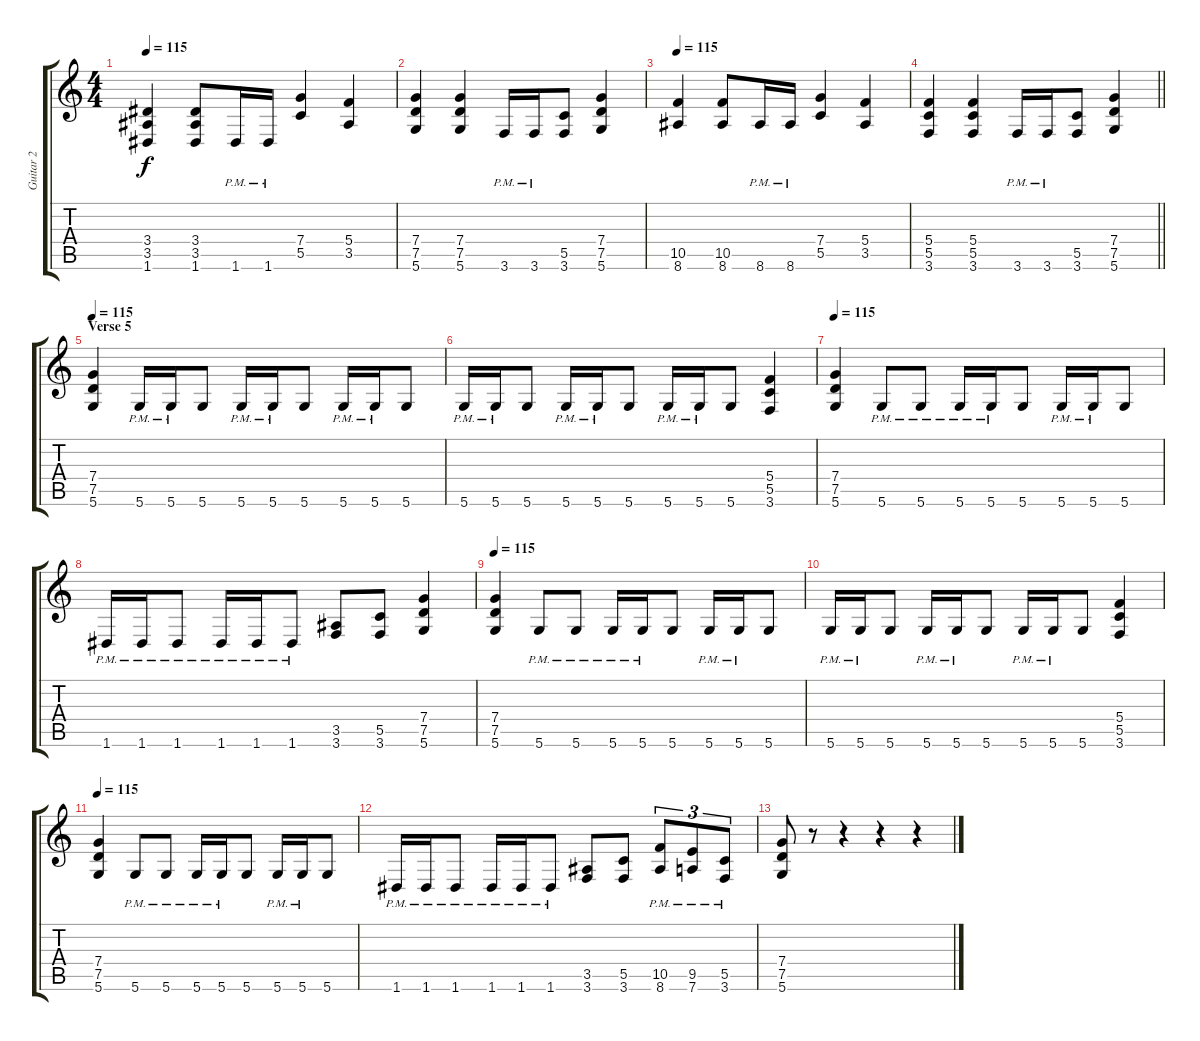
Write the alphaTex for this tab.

\track ("Guitar 2" "Guitar 2") {instrument distortionguitar}
\staff {score tabs}
\tuning (D4 A3 F3 C3 G2 D2) {hide}
\ts (4 4)
\tempo 110
\tempo 115
\clef g2
\ks c
(3.4 3.5 1.6).4{dy f volume 15 balance 2 instrument distortionguitar} (3.4 3.5 1.6).8 1.6{pm}.16 1.6{pm}.16 (7.4 5.5).4 (5.4 3.5).4 |
(7.4 7.5 5.6).4 (7.4 7.5 5.6).4 3.6{pm}.16 3.6{pm}.16 (5.5 3.6).8 (7.4 7.5 5.6).4 |
\tempo 115
(10.5 8.6).4 (10.5 8.6).8 8.6{pm}.16 8.6{pm}.16 (7.4 5.5).4 (5.4 3.5).4 |
\barLineRight lightlight
(5.4 5.5 3.6).4 (5.4 5.5 3.6).4 3.6{pm}.16 3.6{pm}.16 (5.5 3.6).8 (7.4 7.5 5.6).4 |
\section ("" "Verse 5")
\tempo 115
(7.4 7.5 5.6).4 5.6{pm}.16 5.6{pm}.16 5.6.8 5.6{pm}.16 5.6{pm}.16 5.6.8 5.6{pm}.16 5.6{pm}.16 5.6.8 |
5.6{pm}.16 5.6{pm}.16 5.6.8 5.6{pm}.16 5.6{pm}.16 5.6.8 5.6{pm}.16 5.6{pm}.16 5.6.8 (5.4 5.5 3.6).4 |
\tempo 115
(7.4 7.5 5.6).4 5.6{pm}.8 5.6{pm}.8 5.6{pm}.16 5.6{pm}.16 5.6.8 5.6{pm}.16 5.6{pm}.16 5.6.8 |
1.6{pm}.16 1.6{pm}.16 1.6{pm}.8 1.6{pm}.16 1.6{pm}.16 1.6{pm}.8 (3.5 3.6).8 (5.5 3.6).8 (7.4 7.5 5.6).4 |
\tempo 115
(7.4 7.5 5.6).4 5.6{pm}.8 5.6{pm}.8 5.6{pm}.16 5.6{pm}.16 5.6.8 5.6{pm}.16 5.6{pm}.16 5.6.8 |
5.6{pm}.16 5.6{pm}.16 5.6.8 5.6{pm}.16 5.6{pm}.16 5.6.8 5.6{pm}.16 5.6{pm}.16 5.6.8 (5.4 5.5 3.6).4 |
\tempo 115
(7.4 7.5 5.6).4 5.6{pm}.8 5.6{pm}.8 5.6{pm}.16 5.6{pm}.16 5.6.8 5.6{pm}.16 5.6{pm}.16 5.6.8 |
1.6{pm}.16 1.6{pm}.16 1.6{pm}.8 1.6{pm}.16 1.6{pm}.16 1.6{pm}.8 (3.5 3.6).8 (5.5 3.6).8 (10.5{pm} 8.6).8{tu (3 2)} (9.5{pm} 7.6).8{tu (3 2)} (5.5{pm} 3.6).8{tu (3 2)} |
(7.4 7.5 5.6).8 r.8 r.4 r.4 r.4
